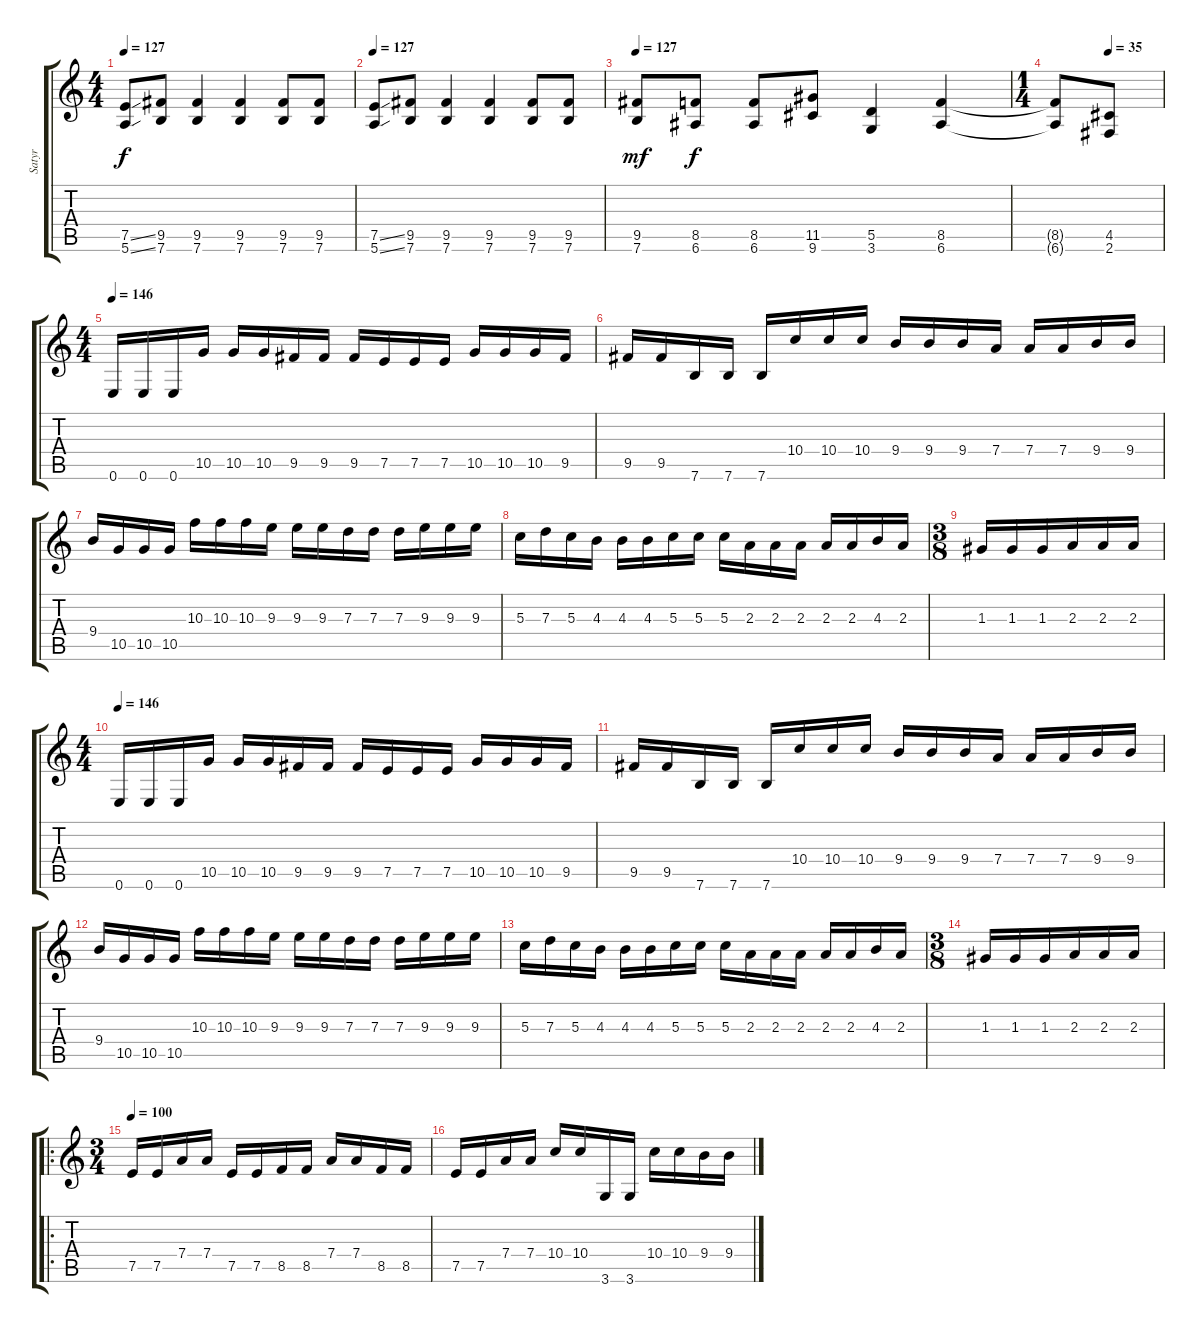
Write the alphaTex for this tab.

\track ("Satyr" "Satyr") {instrument distortionguitar}
\staff {score tabs}
\tuning (E4 B3 G3 D3 A2 E2) {hide}
\ts (4 4)
\tempo 127
\clef g2
\ks c
(7.5{ss} 5.6{ss}).8{dy f} (9.5 7.6).8 (9.5 7.6).4 (9.5 7.6).4 (9.5 7.6).8 (9.5 7.6).8 |
\tempo 127
(7.5{ss} 5.6{ss}).8 (9.5 7.6).8 (9.5 7.6).4 (9.5 7.6).4 (9.5 7.6).8 (9.5 7.6).8 |
\tempo 127
(9.5 7.6).8{dy mf} (8.5 6.6).8{dy f} (8.5 6.6).8 (11.5 9.6).8 (5.5 3.6).4 (8.5 6.6).4 |
\ts (1 4)
\tempo (35 0.5)
(8.5{t} 6.6{t}).8 (4.5 2.6).8 |
\ts (4 4)
\tempo 146
0.6.16 0.6.16 0.6.16 10.5.16 10.5.16 10.5.16 9.5.16 9.5.16 9.5.16 7.5.16 7.5.16 7.5.16 10.5.16 10.5.16 10.5.16 9.5.16 |
9.5.16 9.5.16 7.6.16 7.6.16 7.6.16 10.4.16 10.4.16 10.4.16 9.4.16 9.4.16 9.4.16 7.4.16 7.4.16 7.4.16 9.4.16 9.4.16 |
9.4.16 10.5.16 10.5.16 10.5.16 10.3.16 10.3.16 10.3.16 9.3.16 9.3.16 9.3.16 7.3.16 7.3.16 7.3.16 9.3.16 9.3.16 9.3.16 |
5.3.16 7.3.16 5.3.16 4.3.16 4.3.16 4.3.16 5.3.16 5.3.16 5.3.16 2.3.16 2.3.16 2.3.16 2.3.16 2.3.16 4.3.16 2.3.16 |
\ts (3 8)
1.3.16 1.3.16 1.3.16 2.3.16 2.3.16 2.3.16 |
\ts (4 4)
\tempo 146
0.6.16 0.6.16 0.6.16 10.5.16 10.5.16 10.5.16 9.5.16 9.5.16 9.5.16 7.5.16 7.5.16 7.5.16 10.5.16 10.5.16 10.5.16 9.5.16 |
9.5.16 9.5.16 7.6.16 7.6.16 7.6.16 10.4.16 10.4.16 10.4.16 9.4.16 9.4.16 9.4.16 7.4.16 7.4.16 7.4.16 9.4.16 9.4.16 |
9.4.16 10.5.16 10.5.16 10.5.16 10.3.16 10.3.16 10.3.16 9.3.16 9.3.16 9.3.16 7.3.16 7.3.16 7.3.16 9.3.16 9.3.16 9.3.16 |
5.3.16 7.3.16 5.3.16 4.3.16 4.3.16 4.3.16 5.3.16 5.3.16 5.3.16 2.3.16 2.3.16 2.3.16 2.3.16 2.3.16 4.3.16 2.3.16 |
\ts (3 8)
1.3.16 1.3.16 1.3.16 2.3.16 2.3.16 2.3.16 |
\ro
\ts (3 4)
\tempo 120
\tempo 100
7.5.16 7.5.16 7.4.16 7.4.16 7.5.16 7.5.16 8.5.16 8.5.16 7.4.16 7.4.16 8.5.16 8.5.16 |
7.5.16 7.5.16 7.4.16 7.4.16 10.4.16 10.4.16 3.6.16 3.6.16 10.4.16 10.4.16 9.4.16 9.4.16
